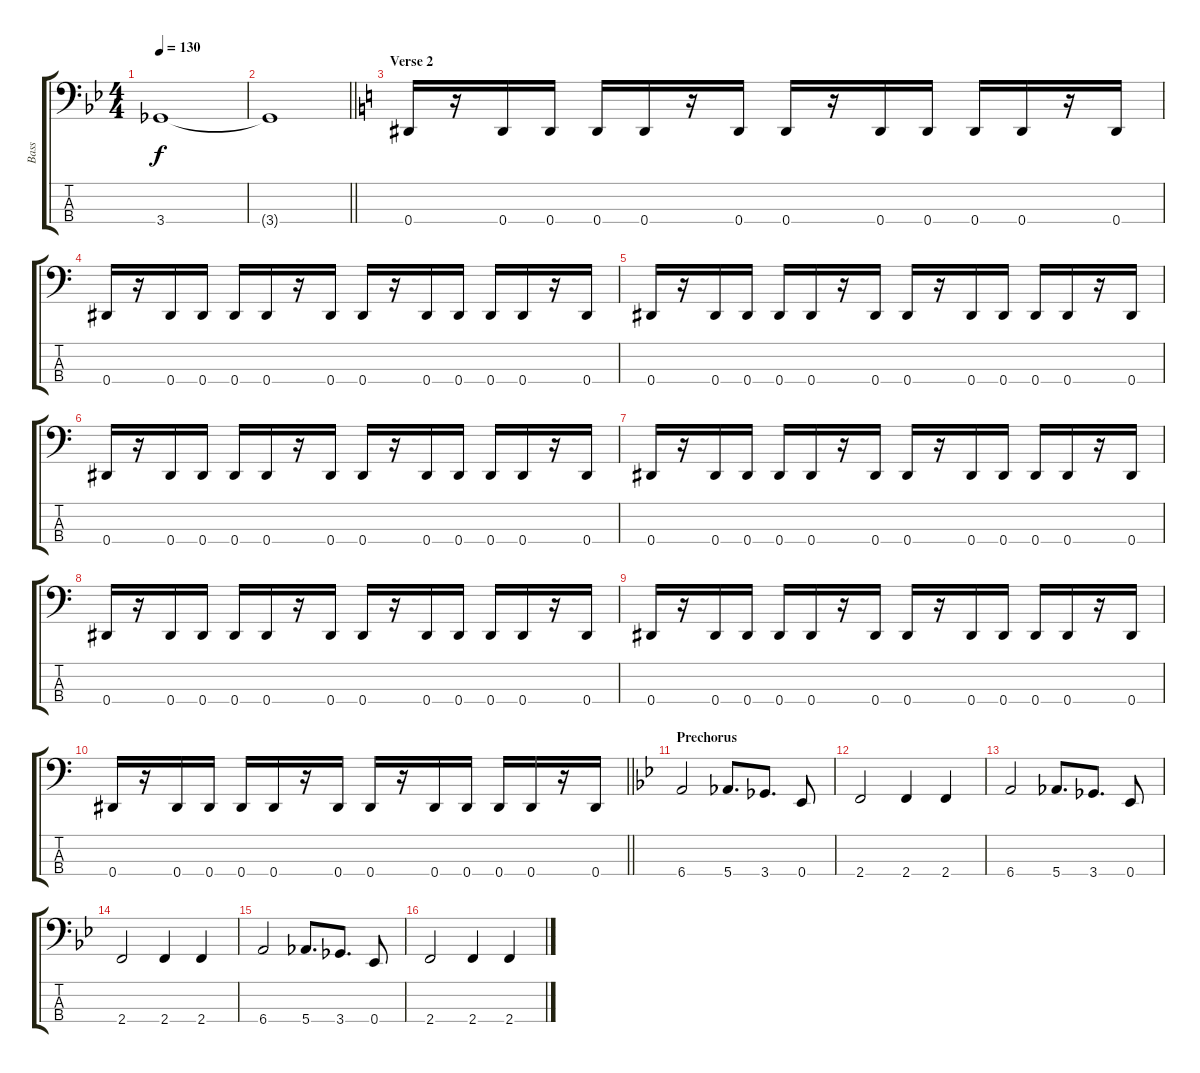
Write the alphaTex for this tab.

\track ("Bass" "Bass") {instrument electricbassfinger}
\staff {score tabs}
\tuning (Gb2 Db2 Ab1 Eb1) {hide}
\ts (4 4)
\tempo 130
\clef f4
\ks bb
3.4.1{dy f} |
\barLineRight lightlight
3.4{t}.1 |
\section ("" "Verse 2")
\ks c
0.4.16 r.16 0.4.16 0.4.16 0.4.16 0.4.16 r.16 0.4.16 0.4.16 r.16 0.4.16 0.4.16 0.4.16 0.4.16 r.16 0.4.16 |
0.4.16 r.16 0.4.16 0.4.16 0.4.16 0.4.16 r.16 0.4.16 0.4.16 r.16 0.4.16 0.4.16 0.4.16 0.4.16 r.16 0.4.16 |
0.4.16 r.16 0.4.16 0.4.16 0.4.16 0.4.16 r.16 0.4.16 0.4.16 r.16 0.4.16 0.4.16 0.4.16 0.4.16 r.16 0.4.16 |
0.4.16 r.16 0.4.16 0.4.16 0.4.16 0.4.16 r.16 0.4.16 0.4.16 r.16 0.4.16 0.4.16 0.4.16 0.4.16 r.16 0.4.16 |
0.4.16 r.16 0.4.16 0.4.16 0.4.16 0.4.16 r.16 0.4.16 0.4.16 r.16 0.4.16 0.4.16 0.4.16 0.4.16 r.16 0.4.16 |
0.4.16 r.16 0.4.16 0.4.16 0.4.16 0.4.16 r.16 0.4.16 0.4.16 r.16 0.4.16 0.4.16 0.4.16 0.4.16 r.16 0.4.16 |
0.4.16 r.16 0.4.16 0.4.16 0.4.16 0.4.16 r.16 0.4.16 0.4.16 r.16 0.4.16 0.4.16 0.4.16 0.4.16 r.16 0.4.16 |
\barLineRight lightlight
0.4.16 r.16 0.4.16 0.4.16 0.4.16 0.4.16 r.16 0.4.16 0.4.16 r.16 0.4.16 0.4.16 0.4.16 0.4.16 r.16 0.4.16 |
\section ("" "Prechorus")
\ks bb
6.4.2 5.4.8{d} 3.4.8{d} 0.4.8 |
2.4.2 2.4.4 2.4.4 |
6.4.2 5.4.8{d} 3.4.8{d} 0.4.8 |
2.4.2 2.4.4 2.4.4 |
6.4.2 5.4.8{d} 3.4.8{d} 0.4.8 |
2.4.2 2.4.4 2.4.4
